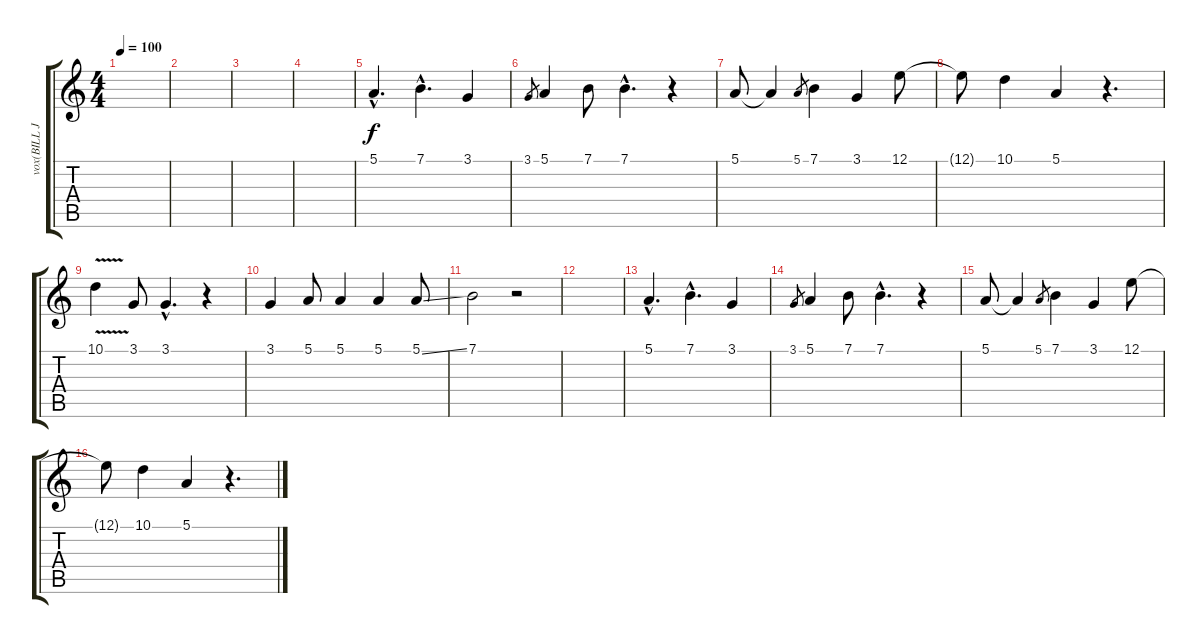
\track ("vox(BILL JOE ARMSTRONG)" "vox(BILL J") {instrument cello}
\staff {score tabs}
\tuning (E4 B3 G3 D3 A2 E2) {hide}
\ts (4 4)
\tempo 100
\clef g2
\ks c
|
|
|
|
5.1{hac}.4{d} 7.1{hac}.4{d} 3.1.4 |
3.1.8{gr} 5.1.4 7.1.8 7.1{hac}.4{d} r.4 |
5.1.8 5.1{t}.4 5.1.8{gr} 7.1.4 3.1.4 12.1.8 |
12.1{t}.8 10.1.4 5.1.4 r.4{d} |
10.1{v}.4 3.1.8 3.1{hac}.4{d} r.4 |
3.1.4 5.1.8 5.1.4 5.1.4 5.1{ss}.8 |
7.1.2 r.2 |
|
5.1{hac}.4{d} 7.1{hac}.4{d} 3.1.4 |
3.1.8{gr} 5.1.4 7.1.8 7.1{hac}.4{d} r.4 |
5.1.8 5.1{t}.4 5.1.8{gr} 7.1.4 3.1.4 12.1.8 |
12.1{t}.8 10.1.4 5.1.4 r.4{d}
